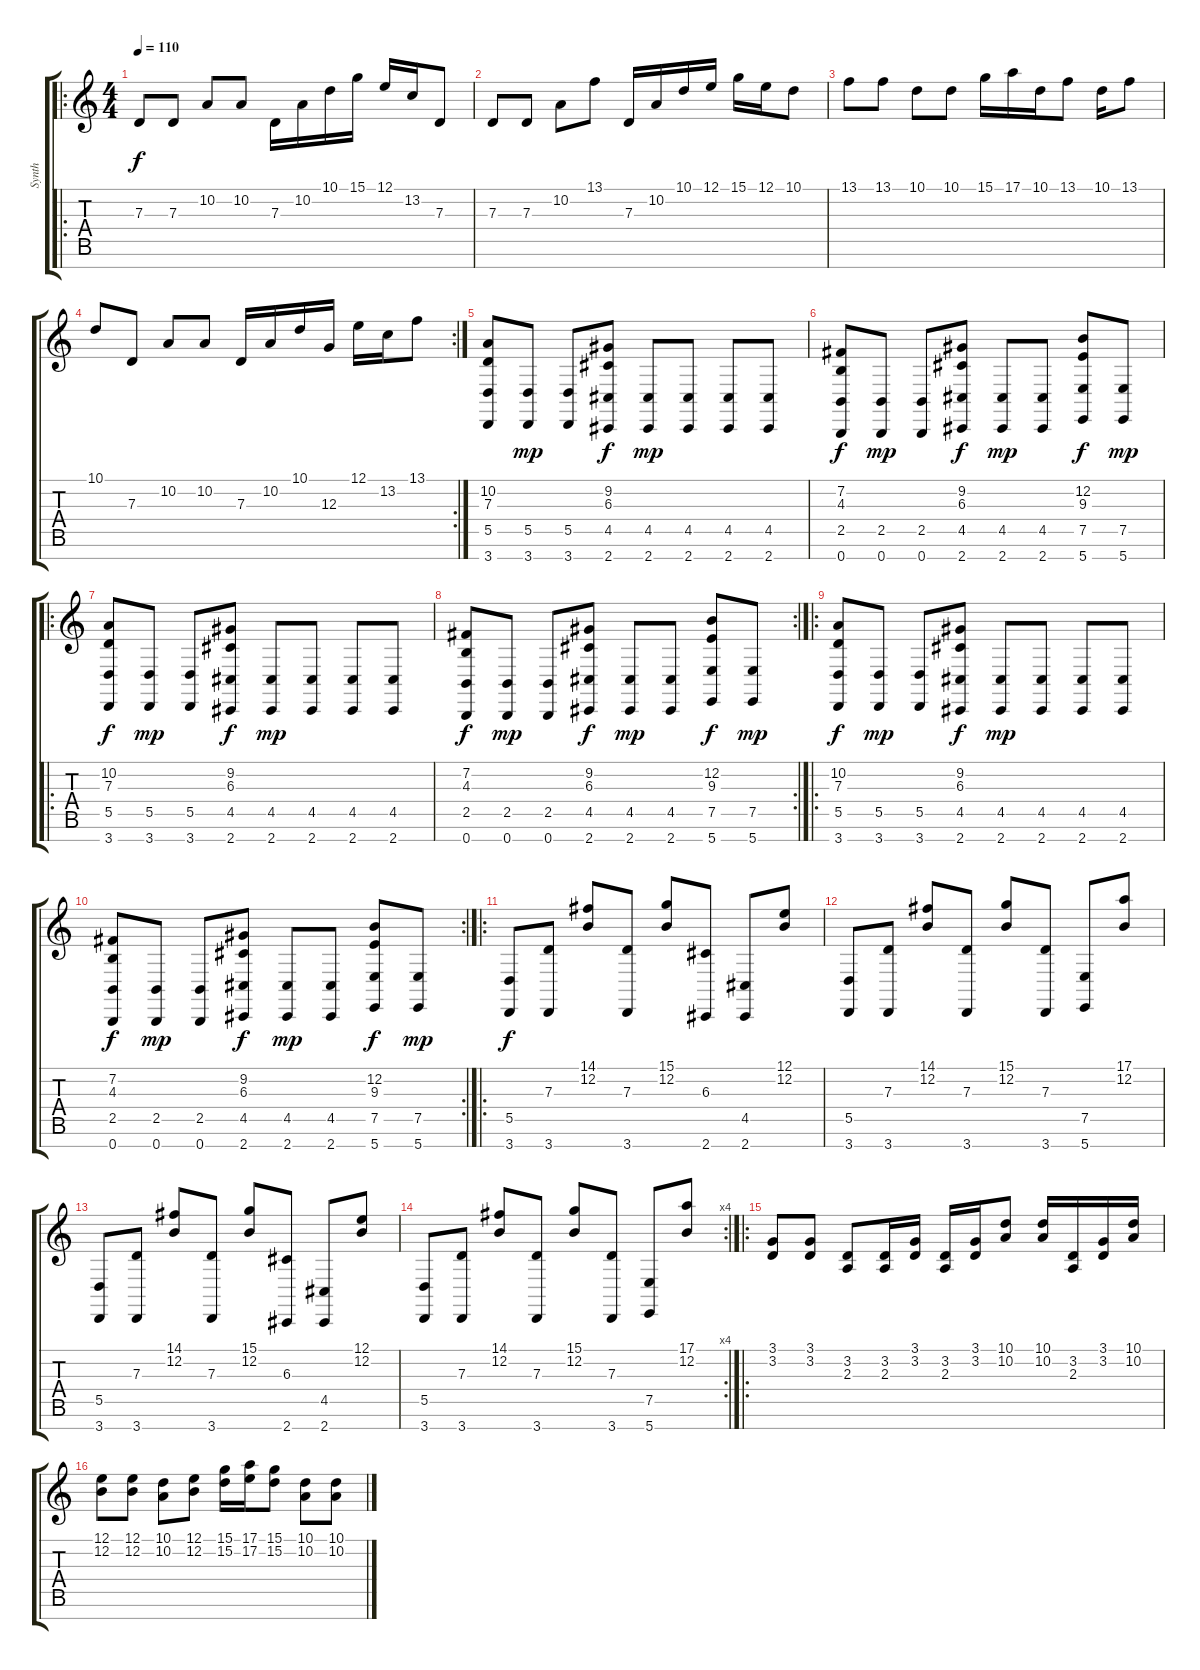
\track ("Synth" "Synth") {instrument fx5brightness}
\staff {score tabs}
\tuning (E4 B3 G3 D3 A2 E2 B1) {hide}
\ro
\ts (4 4)
\tempo 110
\clef g2
\ks c
7.3.8{dy f instrument fx1rain} 7.3.8 10.2.8 10.2.8 7.3.16 10.2.16 10.1.16 15.1.16 12.1.16 13.2.16 7.3.8 |
7.3.8 7.3.8 10.2.8 13.1.8 7.3.16 10.2.16 10.1.16 12.1.16 15.1.16 12.1.16 10.1.8 |
13.1.8 13.1.8 10.1.8 10.1.8 15.1.16 17.1.16 10.1.16 13.1.8 10.1.16 13.1.8 |
\rc 2
10.1.8 7.3.8 10.2.8 10.2.8 7.3.16 10.2.16 10.1.16 12.3.16 12.1.16 13.2.16 13.1.8 |
(10.2 7.3 5.5 3.7).8{instrument fx5brightness} (5.5 3.7).8{dy mp} (5.5 3.7).8 (9.2 6.3 4.5 2.7).8{dy f} (4.5 2.7).8{dy mp} (4.5 2.7).8 (4.5 2.7).8 (4.5 2.7).8 |
(7.2 4.3 2.5 0.7).8{dy f} (2.5 0.7).8{dy mp} (2.5 0.7).8 (9.2 6.3 4.5 2.7).8{dy f} (4.5 2.7).8{dy mp} (4.5 2.7).8 (12.2 9.3 7.5 5.7).8{dy f} (7.5 5.7).8{dy mp} |
\ro
(10.2 7.3 5.5 3.7).8{dy f} (5.5 3.7).8{dy mp} (5.5 3.7).8 (9.2 6.3 4.5 2.7).8{dy f} (4.5 2.7).8{dy mp} (4.5 2.7).8 (4.5 2.7).8 (4.5 2.7).8 |
\rc 2
(7.2 4.3 2.5 0.7).8{dy f} (2.5 0.7).8{dy mp} (2.5 0.7).8 (9.2 6.3 4.5 2.7).8{dy f} (4.5 2.7).8{dy mp} (4.5 2.7).8 (12.2 9.3 7.5 5.7).8{dy f} (7.5 5.7).8{dy mp} |
\ro
(10.2 7.3 5.5 3.7).8{dy f} (5.5 3.7).8{dy mp} (5.5 3.7).8 (9.2 6.3 4.5 2.7).8{dy f} (4.5 2.7).8{dy mp} (4.5 2.7).8 (4.5 2.7).8 (4.5 2.7).8 |
\rc 2
(7.2 4.3 2.5 0.7).8{dy f} (2.5 0.7).8{dy mp} (2.5 0.7).8 (9.2 6.3 4.5 2.7).8{dy f} (4.5 2.7).8{dy mp} (4.5 2.7).8 (12.2 9.3 7.5 5.7).8{dy f} (7.5 5.7).8{dy mp} |
\ro
(5.5 3.7).8{dy f} (7.3 3.7).8 (14.1 12.2).8 (7.3 3.7).8 (15.1 12.2).8 (6.3 2.7).8 (4.5 2.7).8 (12.1 12.2).8 |
(5.5 3.7).8 (7.3 3.7).8 (14.1 12.2).8 (7.3 3.7).8 (15.1 12.2).8 (7.3 3.7).8 (7.5 5.7).8 (17.1 12.2).8 |
(5.5 3.7).8 (7.3 3.7).8 (14.1 12.2).8 (7.3 3.7).8 (15.1 12.2).8 (6.3 2.7).8 (4.5 2.7).8 (12.1 12.2).8 |
\rc 4
(5.5 3.7).8 (7.3 3.7).8 (14.1 12.2).8 (7.3 3.7).8 (15.1 12.2).8 (7.3 3.7).8 (7.5 5.7).8 (17.1 12.2).8 |
\ro
(3.1 3.2).8 (3.1 3.2).8 (3.2 2.3).8 (3.2 2.3).16 (3.1 3.2).16 (3.2 2.3).16 (3.1 3.2).16 (10.1 10.2).8 (10.1 10.2).16 (3.2 2.3).16 (3.1 3.2).16 (10.1 10.2).16 |
(12.1 12.2).8 (12.1 12.2).8 (10.1 10.2).8 (12.1 12.2).8 (15.1 15.2).16 (17.1 17.2).16 (15.1 15.2).8 (10.1 10.2).8 (10.1 10.2).8
